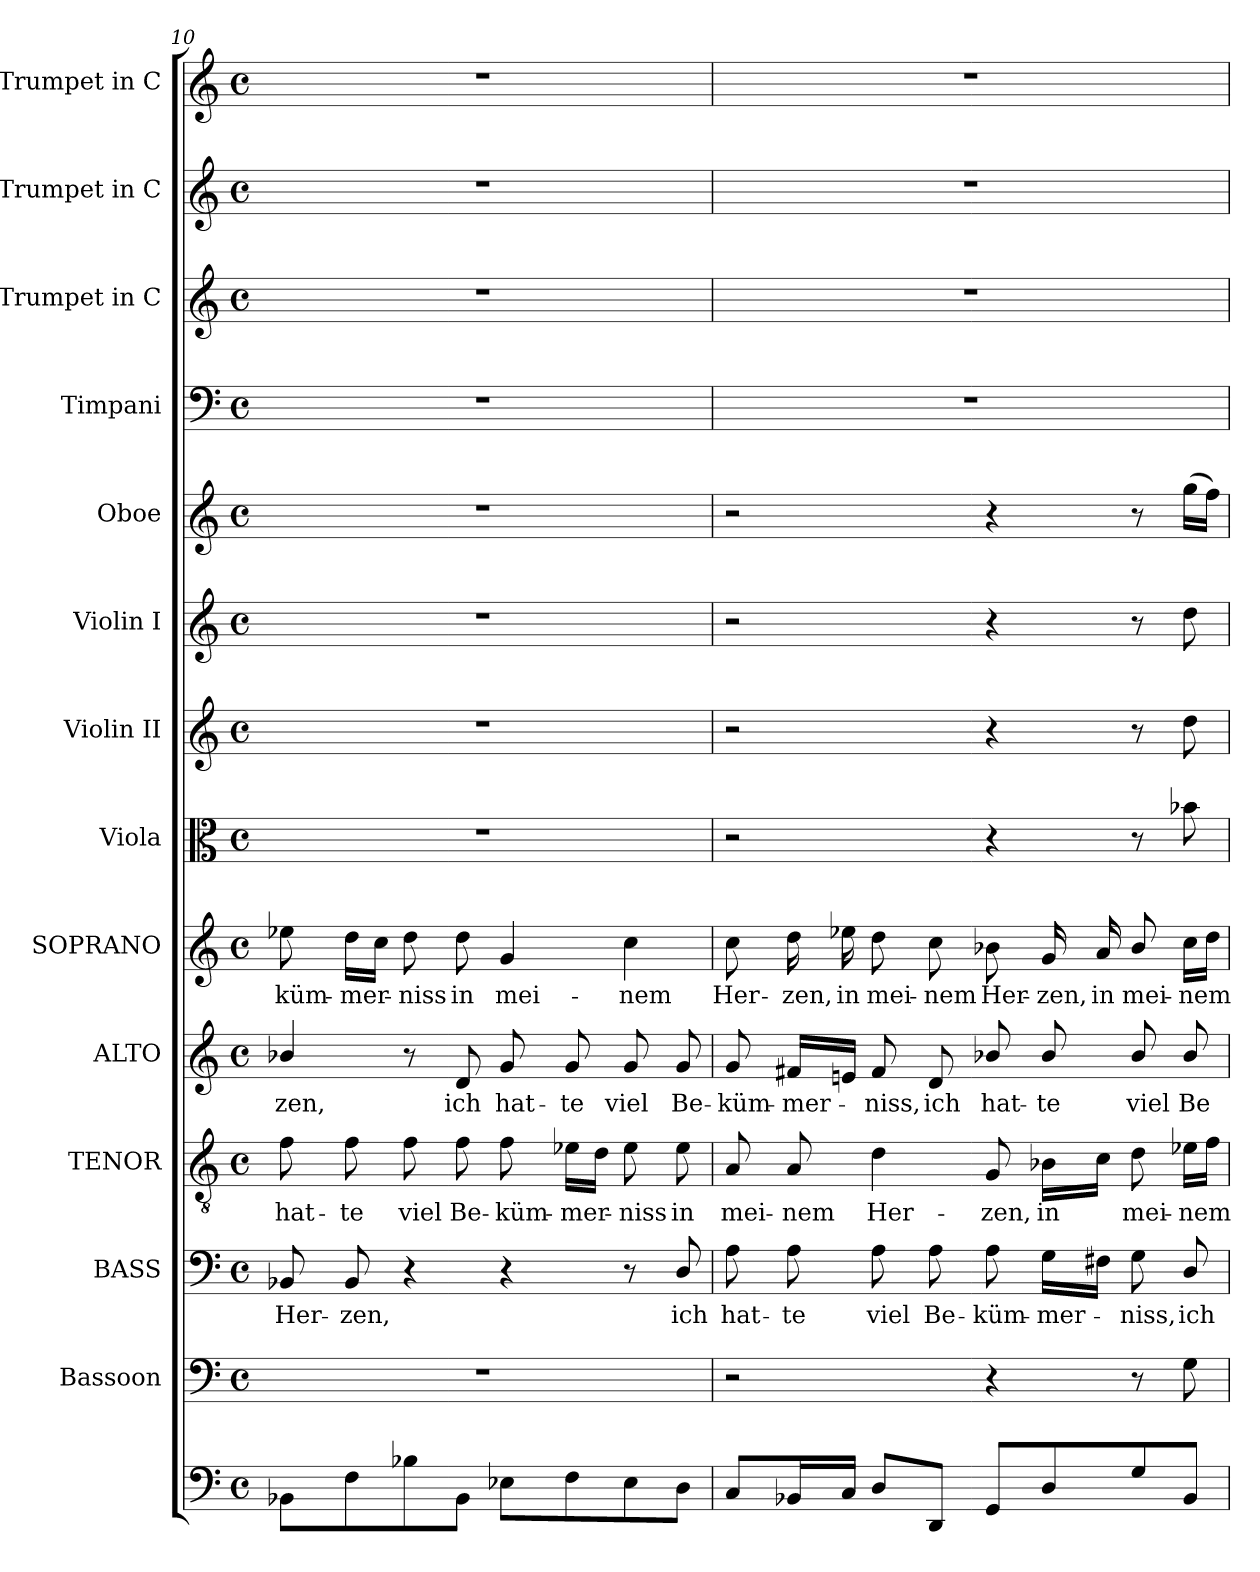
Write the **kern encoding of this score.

**kern	**kern	**kern	**text	**kern	**text	**kern	**text	**kern	**text	**kern	**kern	**kern	**kern	**kern	**kern	**kern	**kern
*part14	*part13	*part12	*part12	*part11	*part11	*part10	*part10	*part9	*part9	*part8	*part7	*part6	*part5	*part4	*part3	*part2	*part1
*staff14	*staff13	*staff12	*staff12	*staff11	*staff11	*staff10	*staff10	*staff9	*staff9	*staff8	*staff7	*staff6	*staff5	*staff4	*staff3	*staff2	*staff1
*	*I"Bassoon	*I"BASS	*	*I"TENOR	*	*I"ALTO	*	*I"SOPRANO	*	*I"Viola	*I"Violin II	*I"Violin I	*I"Oboe	*I"Timpani	*I"Trumpet in C	*I"Trumpet in C	*I"Trumpet in C
*	*	*	*	*	*	*I'Alto	*	*I'Soprano	*	*I'Viola	*I'Violin II	*I'Violin I	*I'Oboe	*I'Timp.	*	*	*
!!LO:LB:g=z
*clefF4	*clefF4	*clefF4	*	*clefGv2	*	*clefG2	*	*clefG2	*	*clefC3	*clefG2	*clefG2	*clefG2	*clefF4	*clefG2	*clefG2	*clefG2
*	*	*	*	*ITrd7c12	*	*	*	*	*	*	*	*	*	*	*	*	*
*k[]	*k[]	*k[]	*	*k[]	*	*k[]	*	*k[]	*	*k[]	*k[]	*k[]	*k[]	*k[]	*k[]	*k[]	*k[]
*C:	*C:	*C:	*	*C:	*	*C:	*	*C:	*	*C:	*C:	*C:	*C:	*C:	*C:	*C:	*C:
*M4/4	*M4/4	*M4/4	*	*M4/4	*	*M4/4	*	*M4/4	*	*M4/4	*M4/4	*M4/4	*M4/4	*M4/4	*M4/4	*M4/4	*M4/4
*met(c)	*met(c)	*met(c)	*	*met(c)	*	*met(c)	*	*met(c)	*	*met(c)	*met(c)	*met(c)	*met(c)	*met(c)	*met(c)	*met(c)	*met(c)
=10	=10	=10	=10	=10	=10	=10	=10	=10	=10	=10	=10	=10	=10	=10	=10	=10	=10
!	!	!	!LO:LY:b:color=#000000	!	!	!	!	!	!	!	!	!	!	!	!	!	!
!	!	!	!	!	!LO:LY:b:color=#000000	!	!	!	!	!	!	!	!	!	!	!	!
!	!	!	!	!	!	!	!LO:LY:b:color=#000000	!	!	!	!	!	!	!	!	!	!
!	!	!	!	!	!	!	!	!	!LO:LY:b:color=#000000	!	!	!	!	!	!	!	!
8BB-i\L	1r	8BB-i/	Her-	8Fi\	hat-	4b-i/	-zen,	8ee-i\	-küm-	1r	1r	1r	1r	1r	1r	1r	1r
!	!	!	!LO:LY:b:color=#000000	!	!	!	!	!	!	!	!	!	!	!	!	!	!
!	!	!	!	!	!LO:LY:b:color=#000000	!	!	!	!	!	!	!	!	!	!	!	!
!	!	!	!	!	!	!	!	!	!LO:LY:b:color=#000000	!	!	!	!	!	!	!	!
8Fi\	.	8BB-i/	-zen,	8Fi\	-te	.	.	16ddi\LL	-mer-	.	.	.	.	.	.	.	.
.	.	.	.	.	.	.	.	16cci\JJ	.	.	.	.	.	.	.	.	.
!	!	!	!	!	!LO:LY:b:color=#000000	!	!	!	!	!	!	!	!	!	!	!	!
!	!	!	!	!	!	!	!	!	!LO:LY:b:color=#000000	!	!	!	!	!	!	!	!
8B-i\	.	4r	.	8Fi\	viel	8r	.	8ddi\	-niss	.	.	.	.	.	.	.	.
!	!	!	!	!	!LO:LY:b:color=#000000	!	!	!	!	!	!	!	!	!	!	!	!
!	!	!	!	!	!	!	!LO:LY:b:color=#000000	!	!	!	!	!	!	!	!	!	!
!	!	!	!	!	!	!	!	!	!LO:LY:b:color=#000000	!	!	!	!	!	!	!	!
8BB-i\J	.	.	.	8Fi\	Be-	8di/	ich	8ddi\	in	.	.	.	.	.	.	.	.
!	!	!	!	!	!LO:LY:b:color=#000000	!	!	!	!	!	!	!	!	!	!	!	!
!	!	!	!	!	!	!	!LO:LY:b:color=#000000	!	!	!	!	!	!	!	!	!	!
!	!	!	!	!	!	!	!	!	!LO:LY:b:color=#000000	!	!	!	!	!	!	!	!
8E-i\L	.	4r	.	8Fi\	-küm-	8gi/	hat-	4gi/	mei-	.	.	.	.	.	.	.	.
!	!	!	!	!	!LO:LY:b:color=#000000	!	!	!	!	!	!	!	!	!	!	!	!
!	!	!	!	!	!	!	!LO:LY:b:color=#000000	!	!	!	!	!	!	!	!	!	!
8Fi\	.	.	.	16E-i\LL	-mer-	8gi/	-te	.	.	.	.	.	.	.	.	.	.
.	.	.	.	16Di\JJ	.	.	.	.	.	.	.	.	.	.	.	.	.
!	!	!	!	!	!LO:LY:b:color=#000000	!	!	!	!	!	!	!	!	!	!	!	!
!	!	!	!	!	!	!	!LO:LY:b:color=#000000	!	!	!	!	!	!	!	!	!	!
!	!	!	!	!	!	!	!	!	!LO:LY:b:color=#000000	!	!	!	!	!	!	!	!
8E-i\	.	8r	.	8E-i\	-niss	8gi/	viel	4cci\	-nem	.	.	.	.	.	.	.	.
!	!	!	!LO:LY:b:color=#000000	!	!	!	!	!	!	!	!	!	!	!	!	!	!
!	!	!	!	!	!LO:LY:b:color=#000000	!	!	!	!	!	!	!	!	!	!	!	!
!	!	!	!	!	!	!	!LO:LY:b:color=#000000	!	!	!	!	!	!	!	!	!	!
8Di\J	.	8Di/	ich	8E-i\	in	8gi/	Be-	.	.	.	.	.	.	.	.	.	.
=11	=11	=11	=11	=11	=11	=11	=11	=11	=11	=11	=11	=11	=11	=11	=11	=11	=11
!	!	!	!LO:LY:b:color=#000000	!	!	!	!	!	!	!	!	!	!	!	!	!	!
!	!	!	!	!	!LO:LY:b:color=#000000	!	!	!	!	!	!	!	!	!	!	!	!
!	!	!	!	!	!	!	!LO:LY:b:color=#000000	!	!	!	!	!	!	!	!	!	!
!	!	!	!	!	!	!	!	!	!LO:LY:b:color=#000000	!	!	!	!	!	!	!	!
8Ci/L	2r	8Ai\	hat-	8AAi/	mei-	8gi/	-küm-	8cci\	Her-	2r	2r	2r	2r	1r	1r	1r	1r
!	!	!	!LO:LY:b:color=#000000	!	!	!	!	!	!	!	!	!	!	!	!	!	!
!	!	!	!	!	!LO:LY:b:color=#000000	!	!	!	!	!	!	!	!	!	!	!	!
!	!	!	!	!	!	!	!LO:LY:b:color=#000000	!	!	!	!	!	!	!	!	!	!
!	!	!	!	!	!	!	!	!	!LO:LY:b:color=#000000	!	!	!	!	!	!	!	!
16BB-i/L	.	8Ai\	-te	8AAi/	-nem	16f#Xi/LL	-mer-	16ddi\	-zen,	.	.	.	.	.	.	.	.
!	!	!	!	!	!	!	!	!	!LO:LY:b:color=#000000	!	!	!	!	!	!	!	!
16Ci/JJ	.	.	.	.	.	16eni/JJ	.	16ee-i\	in	.	.	.	.	.	.	.	.
!	!	!	!LO:LY:b:color=#000000	!	!	!	!	!	!	!	!	!	!	!	!	!	!
!	!	!	!	!	!LO:LY:b:color=#000000	!	!	!	!	!	!	!	!	!	!	!	!
!	!	!	!	!	!	!	!LO:LY:b:color=#000000	!	!	!	!	!	!	!	!	!	!
!	!	!	!	!	!	!	!	!	!LO:LY:b:color=#000000	!	!	!	!	!	!	!	!
8Di/L	.	8Ai\	viel	4Di\	Her-	8f#i/	-niss,	8ddi\	mei-	.	.	.	.	.	.	.	.
!	!	!	!LO:LY:b:color=#000000	!	!	!	!	!	!	!	!	!	!	!	!	!	!
!	!	!	!	!	!	!	!LO:LY:b:color=#000000	!	!	!	!	!	!	!	!	!	!
!	!	!	!	!	!	!	!	!	!LO:LY:b:color=#000000	!	!	!	!	!	!	!	!
8DDi/J	.	8Ai\	Be-	.	.	8di/	ich	8cci\	-nem	.	.	.	.	.	.	.	.
!	!	!	!LO:LY:b:color=#000000	!	!	!	!	!	!	!	!	!	!	!	!	!	!
!	!	!	!	!	!LO:LY:b:color=#000000	!	!	!	!	!	!	!	!	!	!	!	!
!	!	!	!	!	!	!	!LO:LY:b:color=#000000	!	!	!	!	!	!	!	!	!	!
!	!	!	!	!	!	!	!	!	!LO:LY:b:color=#000000	!	!	!	!	!	!	!	!
8GGi/L	4r	8Ai\	-küm-	8GGi/	-zen,	8b-i/	hat-	8b-i\	Her-	4r	4r	4r	4r	.	.	.	.
!	!	!	!LO:LY:b:color=#000000	!	!	!	!	!	!	!	!	!	!	!	!	!	!
!	!	!	!	!	!LO:LY:b:color=#000000	!	!	!	!	!	!	!	!	!	!	!	!
!	!	!	!	!	!	!	!LO:LY:b:color=#000000	!	!	!	!	!	!	!	!	!	!
!	!	!	!	!	!	!	!	!	!LO:LY:b:color=#000000	!	!	!	!	!	!	!	!
8Di/	.	16Gi\LL	-mer-	16BB-i\LL	in	8b-i/	-te	16gi/	-zen,	.	.	.	.	.	.	.	.
!	!	!	!	!	!	!	!	!	!LO:LY:b:color=#000000	!	!	!	!	!	!	!	!
.	.	16F#Xi\JJ	.	16Ci\JJ	.	.	.	16ai/	in	.	.	.	.	.	.	.	.
!	!	!	!LO:LY:b:color=#000000	!	!	!	!	!	!	!	!	!	!	!	!	!	!
!	!	!	!	!	!LO:LY:b:color=#000000	!	!	!	!	!	!	!	!	!	!	!	!
!	!	!	!	!	!	!	!LO:LY:b:color=#000000	!	!	!	!	!	!	!	!	!	!
!	!	!	!	!	!	!	!	!	!LO:LY:b:color=#000000	!	!	!	!	!	!	!	!
8Gi/	8r	8Gi\	-niss,	8Di\	mei-	8b-i/	viel	8b-i/	mei-	8r	8r	8r	8r	.	.	.	.
!	!	!	!LO:LY:b:color=#000000	!	!	!	!	!	!	!	!	!	!	!	!	!	!
!	!	!	!	!	!LO:LY:b:color=#000000	!	!	!	!	!	!	!	!	!	!	!	!
!	!	!	!	!	!	!	!LO:LY:b:color=#000000	!	!	!	!	!	!	!	!	!	!
!	!	!	!	!	!	!	!	!	!LO:LY:b:color=#000000	!	!	!	!	!	!	!	!
8BB-i/J	8Gi\	8Di/	ich	16E-i\LL	-nem	8b-i/	Be-	16cci\LL	-nem	8b-i\	8ddi\	8ddi\	(16ggi\LL	.	.	.	.
.	.	.	.	16Fi\JJ	.	.	.	16ddi\JJ	.	.	.	.	16ffi\JJ)	.	.	.	.
=	=	=	=	=	=	=	=	=	=	=	=	=	=	=	=	=	=
*-	*-	*-	*-	*-	*-	*-	*-	*-	*-	*-	*-	*-	*-	*-	*-	*-	*-
